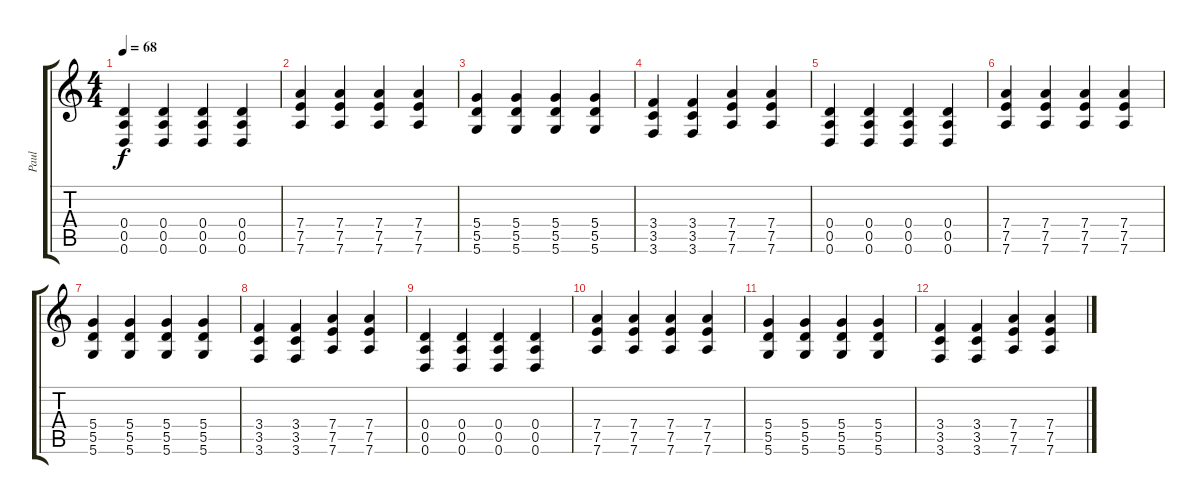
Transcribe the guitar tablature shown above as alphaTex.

\track ("Paul" "Paul") {instrument distortionguitar}
\staff {score tabs}
\tuning (E4 B3 G3 D3 A2 D2) {hide}
\ts (4 4)
\tempo 68
\clef g2
\ks c
(0.4 0.5 0.6).4{dy f} (0.4 0.5 0.6).4 (0.4 0.5 0.6).4 (0.4 0.5 0.6).4 |
(7.4 7.5 7.6).4 (7.4 7.5 7.6).4 (7.4 7.5 7.6).4 (7.4 7.5 7.6).4 |
(5.4 5.5 5.6).4 (5.4 5.5 5.6).4 (5.4 5.5 5.6).4 (5.4 5.5 5.6).4 |
(3.4 3.5 3.6).4 (3.4 3.5 3.6).4 (7.4 7.5 7.6).4 (7.4 7.5 7.6).4 |
(0.4 0.5 0.6).4 (0.4 0.5 0.6).4 (0.4 0.5 0.6).4 (0.4 0.5 0.6).4 |
(7.4 7.5 7.6).4 (7.4 7.5 7.6).4 (7.4 7.5 7.6).4 (7.4 7.5 7.6).4 |
(5.4 5.5 5.6).4 (5.4 5.5 5.6).4 (5.4 5.5 5.6).4 (5.4 5.5 5.6).4 |
(3.4 3.5 3.6).4 (3.4 3.5 3.6).4 (7.4 7.5 7.6).4 (7.4 7.5 7.6).4 |
(0.4 0.5 0.6).4 (0.4 0.5 0.6).4 (0.4 0.5 0.6).4 (0.4 0.5 0.6).4 |
(7.4 7.5 7.6).4 (7.4 7.5 7.6).4 (7.4 7.5 7.6).4 (7.4 7.5 7.6).4 |
(5.4 5.5 5.6).4 (5.4 5.5 5.6).4 (5.4 5.5 5.6).4 (5.4 5.5 5.6).4 |
(3.4 3.5 3.6).4 (3.4 3.5 3.6).4 (7.4 7.5 7.6).4 (7.4 7.5 7.6).4
